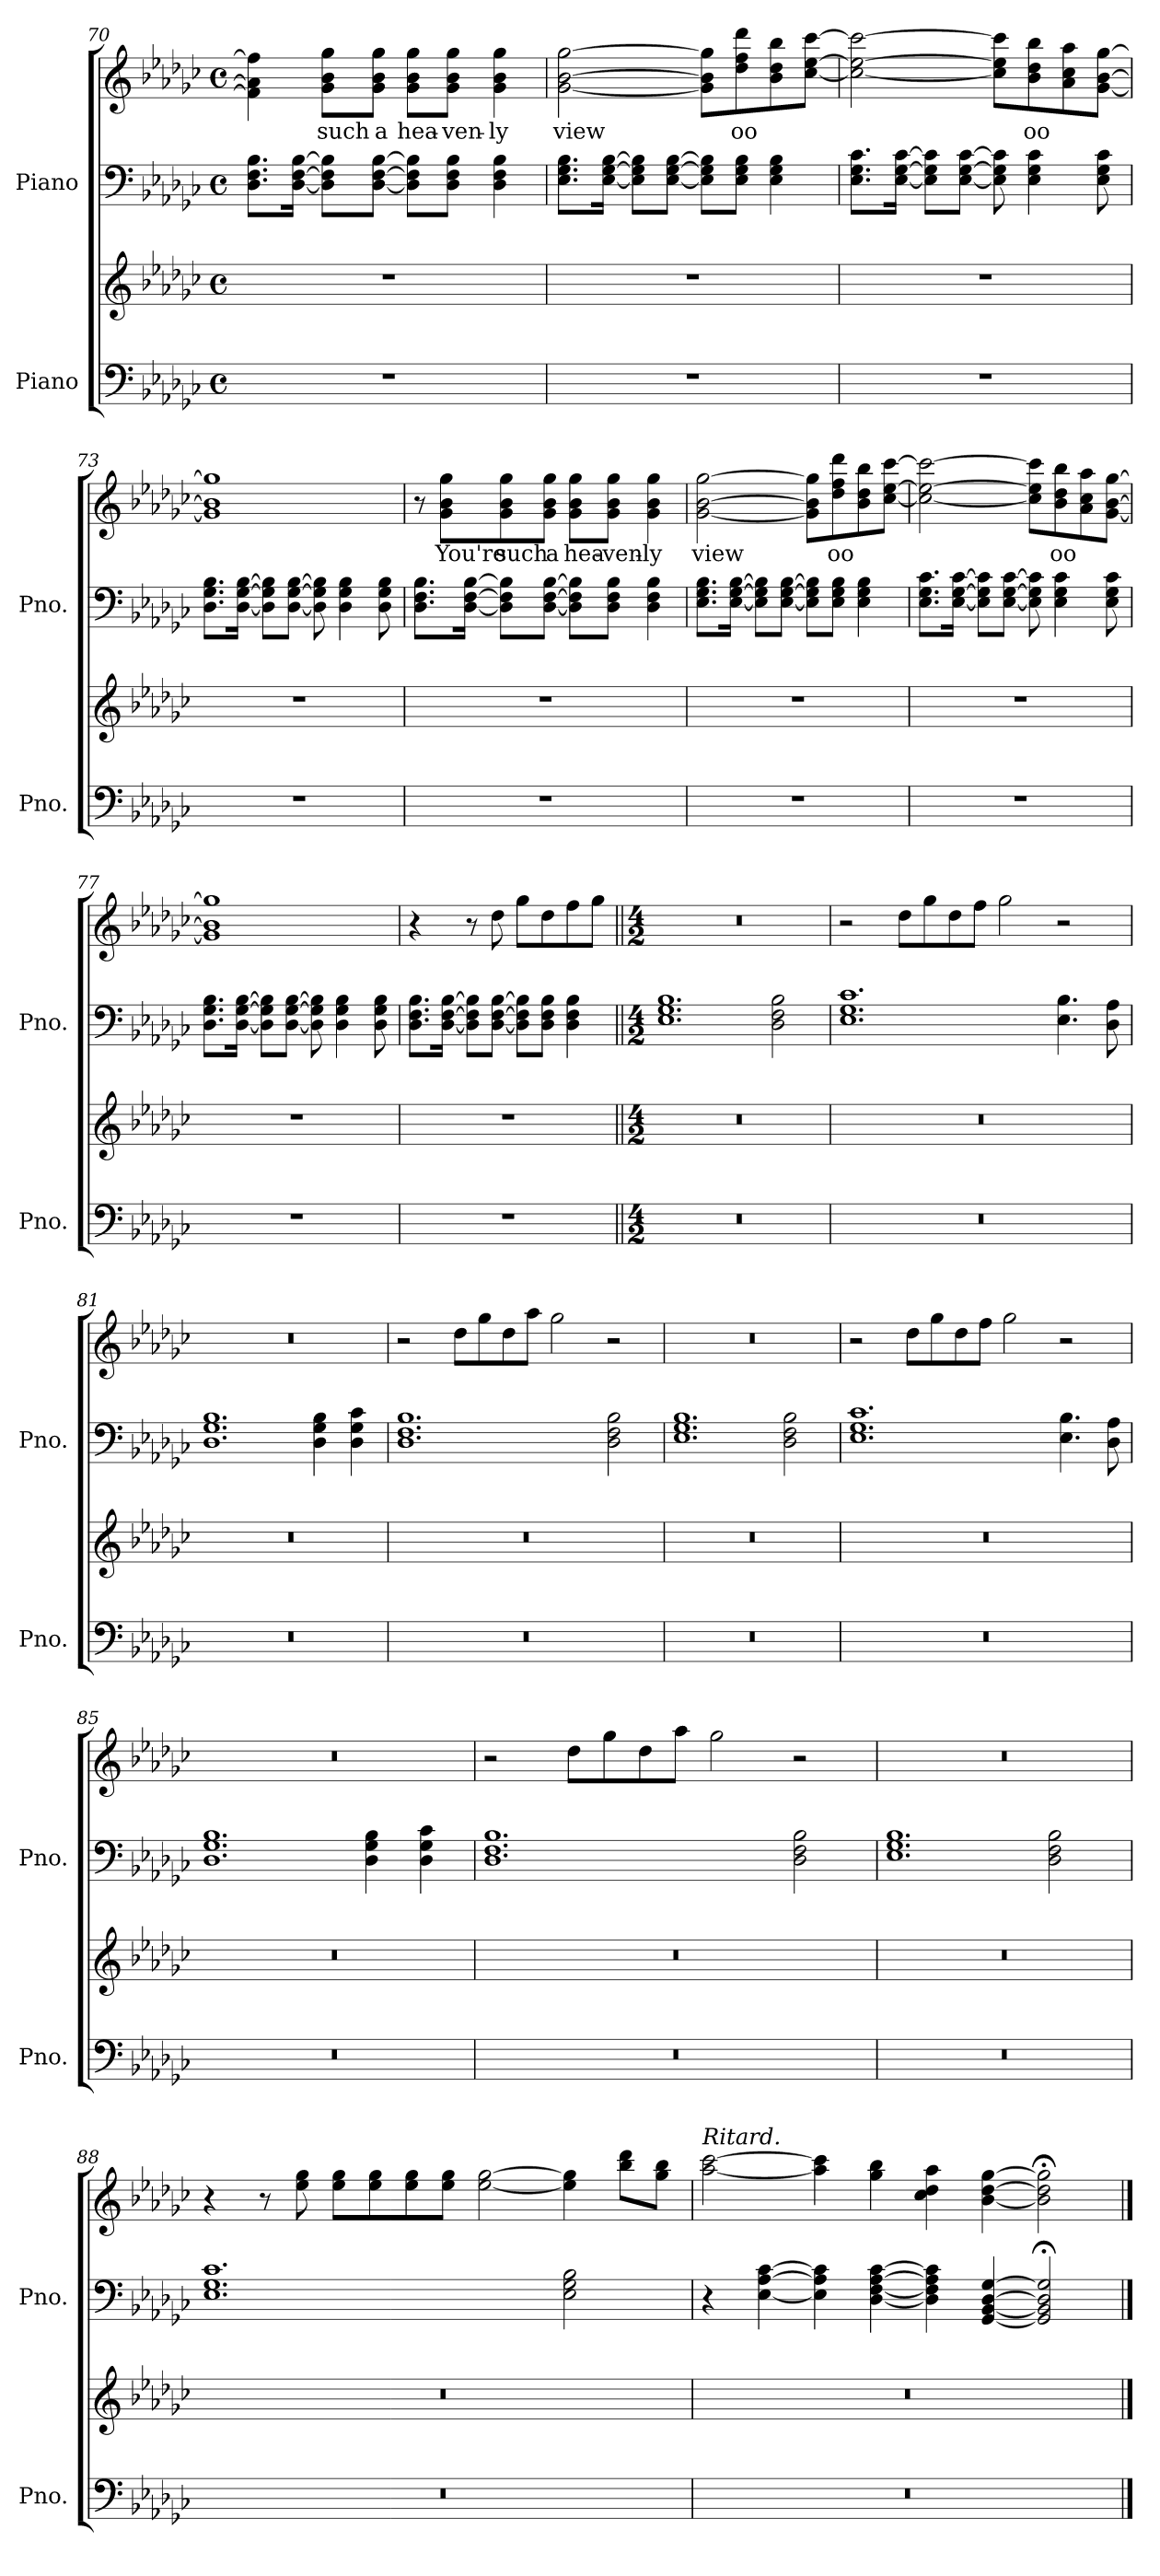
**kern	**kern	**kern	**kern	**text
*part2	*part2	*part1	*part1	*part1
*staff4	*staff3	*staff2	*staff1	*staff1
*I"Piano	*	*I"Piano	*	*
*I'Pno.	*	*I'Pno.	*	*
!!LO:LB:g=z
*clefF4	*clefG2	*clefF4	*clefG2	*
*k[b-e-a-d-g-c-]	*k[b-e-a-d-g-c-]	*k[b-e-a-d-g-c-]	*k[b-e-a-d-g-c-]	*
*M4/4	*M4/4	*M4/4	*M4/4	*
*met(c)	*met(c)	*met(c)	*met(c)	*
=70	=70	=70	=70	=70
1r	1r	8.D-\ 8.F\ 8.B-\L	4f\] 4a-\] 4ff\]	.
.	.	[16D-\ [16F\ [16B-\Jk	.	.
!	!	!	!	!LO:LY:b
.	.	8D-\] 8F\] 8B-\]L	8g-\ 8b-\ 8gg-\L	such
!	!	!	!	!LO:LY:b
.	.	[8D-\ [8F\ [8B-\J	8g-\ 8b-\ 8gg-\J	a
!	!	!	!	!LO:LY:b
.	.	8D-\] 8F\] 8B-\]L	8g-\ 8b-\ 8gg-\L	hea-
!	!	!	!	!LO:LY:b
.	.	8D-\ 8F\ 8B-\J	8g-\ 8b-\ 8gg-\J	-ven-
!	!	!	!	!LO:LY:b
.	.	4D-\ 4F\ 4B-\	4g-\ 4b-\ 4gg-\	-ly
=71	=71	=71	=71	=71
!	!	!	!	!LO:LY:b
1r	1r	8.E-\ 8.G-\ 8.B-\L	[2g-\ [2b-\ [2gg-\	view
.	.	[16E-\ [16G-\ [16B-\Jk	.	.
.	.	8E-\] 8G-\] 8B-\]L	.	.
.	.	[8E-\ [8G-\ [8B-\J	.	.
.	.	8E-\] 8G-\] 8B-\]L	8g-\] 8b-\] 8gg-\]L	.
!	!	!	!	!LO:LY:b
.	.	8E-\ 8G-\ 8B-\J	8dd-\ 8ff\ 8ddd-\	oo
.	.	4E-\ 4G-\ 4B-\	8b-\ 8dd-\ 8bb-\	.
.	.	.	[8cc-\ [8ee-\ [8ccc-\J	.
=72	=72	=72	=72	=72
1r	1r	8.E-\ 8.G-\ 8.c-\L	2cc-\_ 2ee-\_ 2ccc-\_	.
.	.	[16E-\ [16G-\ [16c-\Jk	.	.
.	.	8E-\] 8G-\] 8c-\]L	.	.
.	.	[8E-\ [8G-\ [8c-\J	.	.
.	.	8E-\] 8G-\] 8c-\]	8cc-\] 8ee-\] 8ccc-\]L	.
!	!	!	!	!LO:LY:b
.	.	4E-\ 4G-\ 4c-\	8b-\ 8dd-\ 8bb-\	oo
.	.	.	8a-\ 8cc-\ 8aa-\	.
.	.	8E-\ 8G-\ 8c-\	[8g-\ [8b-\ [8gg-\J	.
=73	=73	=73	=73	=73
1r	1r	8.D-\ 8.G-\ 8.B-\L	1g-] 1b-] 1gg-]	.
.	.	[16D-\ [16G-\ [16B-\Jk	.	.
.	.	8D-\] 8G-\] 8B-\]L	.	.
.	.	[8D-\ [8G-\ [8B-\J	.	.
.	.	8D-\] 8G-\] 8B-\]	.	.
.	.	4D-\ 4G-\ 4B-\	.	.
.	.	8D-\ 8G-\ 8B-\	.	.
!!LO:LB:g=z
=74	=74	=74	=74	=74
1r	1r	8.D-\ 8.F\ 8.B-\L	8r	.
!	!	!	!	!LO:LY:b
.	.	.	8g-\ 8b-\ 8gg-\L	You're
.	.	[16D-\ [16F\ [16B-\Jk	.	.
!	!	!	!	!LO:LY:b
.	.	8D-\] 8F\] 8B-\]L	8g-\ 8b-\ 8gg-\	such
!	!	!	!	!LO:LY:b
.	.	[8D-\ [8F\ [8B-\J	8g-\ 8b-\ 8gg-\J	a
!	!	!	!	!LO:LY:b
.	.	8D-\] 8F\] 8B-\]L	8g-\ 8b-\ 8gg-\L	hea-
!	!	!	!	!LO:LY:b
.	.	8D-\ 8F\ 8B-\J	8g-\ 8b-\ 8gg-\J	-ven-
!	!	!	!	!LO:LY:b
.	.	4D-\ 4F\ 4B-\	4g-\ 4b-\ 4gg-\	-ly
=75	=75	=75	=75	=75
!	!	!	!	!LO:LY:b
1r	1r	8.E-\ 8.G-\ 8.B-\L	[2g-\ [2b-\ [2gg-\	view
.	.	[16E-\ [16G-\ [16B-\Jk	.	.
.	.	8E-\] 8G-\] 8B-\]L	.	.
.	.	[8E-\ [8G-\ [8B-\J	.	.
.	.	8E-\] 8G-\] 8B-\]L	8g-\] 8b-\] 8gg-\]L	.
!	!	!	!	!LO:LY:b
.	.	8E-\ 8G-\ 8B-\J	8dd-\ 8ff\ 8ddd-\	oo
.	.	4E-\ 4G-\ 4B-\	8b-\ 8dd-\ 8bb-\	.
.	.	.	[8cc-\ [8ee-\ [8ccc-\J	.
=76	=76	=76	=76	=76
1r	1r	8.E-\ 8.G-\ 8.c-\L	2cc-\_ 2ee-\_ 2ccc-\_	.
.	.	[16E-\ [16G-\ [16c-\Jk	.	.
.	.	8E-\] 8G-\] 8c-\]L	.	.
.	.	[8E-\ [8G-\ [8c-\J	.	.
.	.	8E-\] 8G-\] 8c-\]	8cc-\] 8ee-\] 8ccc-\]L	.
!	!	!	!	!LO:LY:b
.	.	4E-\ 4G-\ 4c-\	8b-\ 8dd-\ 8bb-\	oo
.	.	.	8a-\ 8cc-\ 8aa-\	.
.	.	8E-\ 8G-\ 8c-\	[8g-\ [8b-\ [8gg-\J	.
!!LO:LB:g=z
=77	=77	=77	=77	=77
1r	1r	8.D-\ 8.G-\ 8.B-\L	1g-] 1b-] 1gg-]	.
.	.	[16D-\ [16G-\ [16B-\Jk	.	.
.	.	8D-\] 8G-\] 8B-\]L	.	.
.	.	[8D-\ [8G-\ [8B-\J	.	.
.	.	8D-\] 8G-\] 8B-\]	.	.
.	.	4D-\ 4G-\ 4B-\	.	.
.	.	8D-\ 8G-\ 8B-\	.	.
=78	=78	=78	=78	=78
1r	1r	8.D-\ 8.F\ 8.B-\L	4r	.
.	.	[16D-\ [16F\ [16B-\Jk	.	.
.	.	8D-\] 8F\] 8B-\]L	8r	.
.	.	[8D-\ [8F\ [8B-\J	8dd-\	.
.	.	8D-\] 8F\] 8B-\]L	8gg-\L	.
.	.	8D-\ 8F\ 8B-\J	8dd-\	.
.	.	4D-\ 4F\ 4B-\	8ff\	.
.	.	.	8gg-\J	.
=79||	=79||	=79||	=79||	=79||
*M4/2	*M4/2	*M4/2	*M4/2	*
*	*	*	*MM120	*
0r	0r	1.E- 1.G- 1.B-	0r	.
.	.	2D-\ 2F\ 2B-\	.	.
=80	=80	=80	=80	=80
0r	0r	1.E- 1.G- 1.c-	2r	.
.	.	.	8dd-\L	.
.	.	.	8gg-\	.
.	.	.	8dd-\	.
.	.	.	8ff\J	.
.	.	.	2gg-\	.
.	.	4.E-\ 4.B-\	2r	.
.	.	8D-\ 8A-\	.	.
=81	=81	=81	=81	=81
0r	0r	1.D- 1.G- 1.B-	0r	.
.	.	4D-\ 4G-\ 4B-\	.	.
.	.	4D-\ 4G-\ 4c-\	.	.
!!LO:LB:g=z
=82	=82	=82	=82	=82
0r	0r	1.D- 1.F 1.B-	2r	.
.	.	.	8dd-\L	.
.	.	.	8gg-\	.
.	.	.	8dd-\	.
.	.	.	8aa-\J	.
.	.	.	2gg-\	.
.	.	2D-\ 2F\ 2B-\	2r	.
=83	=83	=83	=83	=83
0r	0r	1.E- 1.G- 1.B-	0r	.
.	.	2D-\ 2F\ 2B-\	.	.
=84	=84	=84	=84	=84
0r	0r	1.E- 1.G- 1.c-	2r	.
.	.	.	8dd-\L	.
.	.	.	8gg-\	.
.	.	.	8dd-\	.
.	.	.	8ff\J	.
.	.	.	2gg-\	.
.	.	4.E-\ 4.B-\	2r	.
.	.	8D-\ 8A-\	.	.
=85	=85	=85	=85	=85
0r	0r	1.D- 1.G- 1.B-	0r	.
.	.	4D-\ 4G-\ 4B-\	.	.
.	.	4D-\ 4G-\ 4c-\	.	.
=86	=86	=86	=86	=86
0r	0r	1.D- 1.F 1.B-	2r	.
.	.	.	8dd-\L	.
.	.	.	8gg-\	.
.	.	.	8dd-\	.
.	.	.	8aa-\J	.
.	.	.	2gg-\	.
.	.	2D-\ 2F\ 2B-\	2r	.
=87	=87	=87	=87	=87
0r	0r	1.E- 1.G- 1.B-	0r	.
.	.	2D-\ 2F\ 2B-\	.	.
!!LO:LB:g=z
=88	=88	=88	=88	=88
0r	0r	1.E- 1.G- 1.c-	4r	.
.	.	.	8r	.
.	.	.	8ee-\ 8gg-\	.
.	.	.	8ee-\ 8gg-\L	.
.	.	.	8ee-\ 8gg-\	.
.	.	.	8ee-\ 8gg-\	.
.	.	.	8ee-\ 8gg-\J	.
.	.	.	[2ee-\ [2gg-\	.
.	.	2E-\ 2G-\ 2B-\	4ee-\] 4gg-\]	.
.	.	.	8bb-\ 8ddd-\L	.
.	.	.	8gg-\ 8bb-\J	.
=89	=89	=89	=89	=89
!	!	!	!LO:TX:a:i:t=Ritard.	!
0r	0r	4r	[2aa-\ [2ccc-\	.
.	.	[4E-\ [4A-\ [4c-\	.	.
*	*	*	*MM90	*
.	.	4E-\] 4A-\] 4c-\]	4aa-\] 4ccc-\]	.
*	*	*	*MM80	*
.	.	[4D-\ [4F\ [4A-\ [4c-\	4gg-\ 4bb-\	.
.	.	4D-\] 4F\] 4A-\] 4c-\]	4cc-\ 4dd-\ 4aa-\	.
.	.	[4GG-/ [4BB-/ [4D-/ [4G-/	[4b-\ [4dd-\ [4gg-\	.
*	*	*	*MM60	*
.	.	2GG-/]; 2BB-/]; 2D-/]; 2G-/];	2b-\];< 2dd-\];< 2gg-\];<	.
==	==	==	==	==
*-	*-	*-	*-	*-
